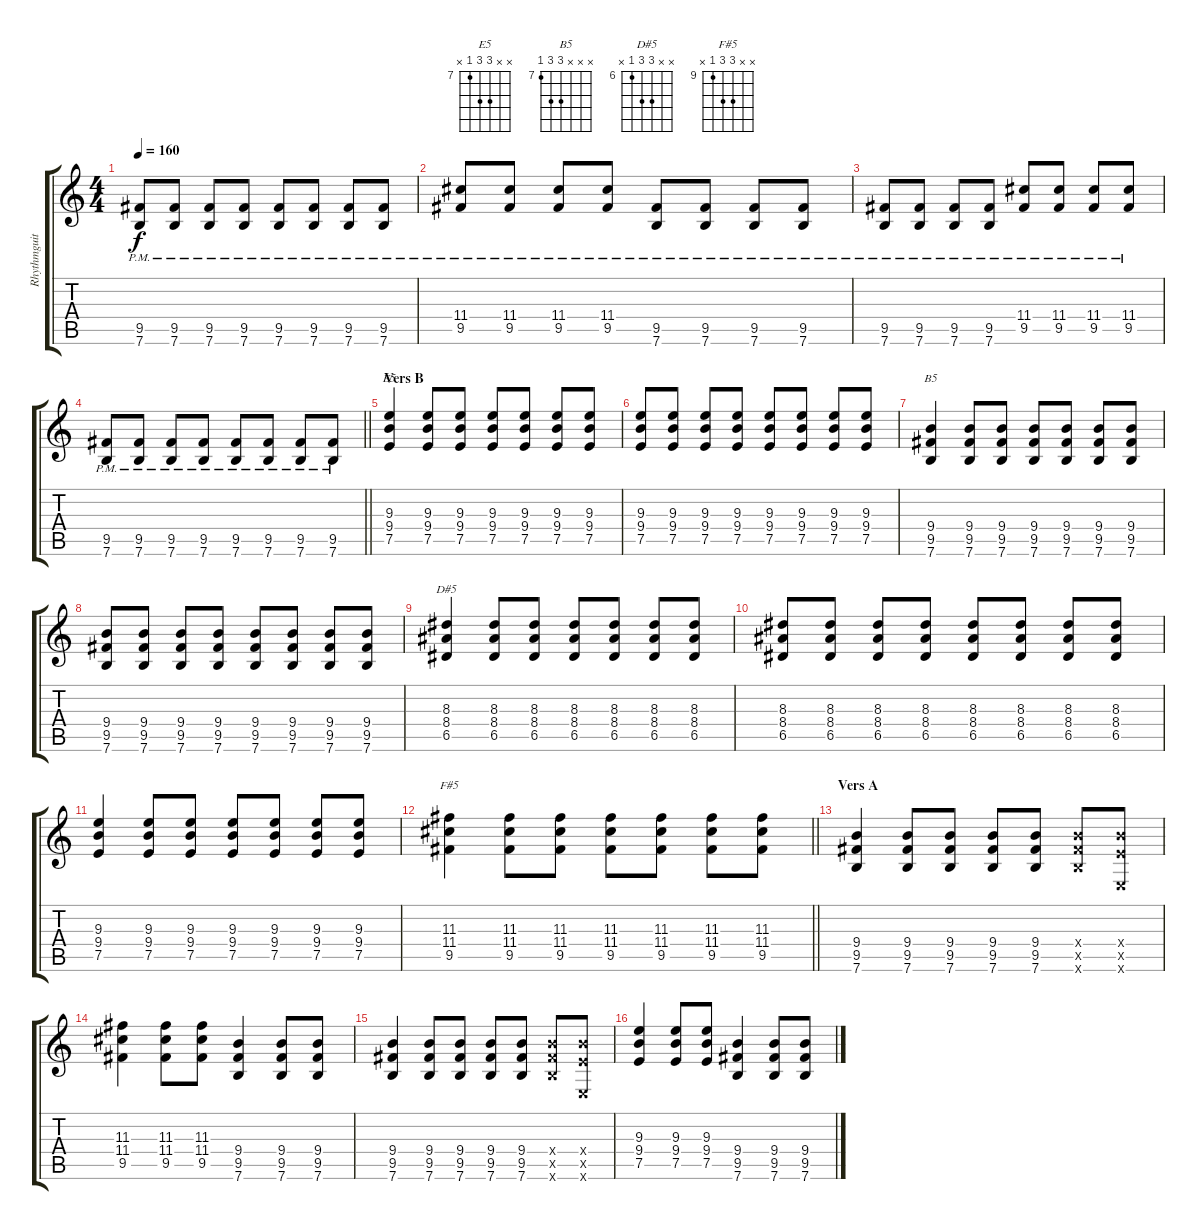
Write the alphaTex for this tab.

\track ("Rhythmguitar" "Rhythmguit") {instrument distortionguitar}
\staff {score tabs}
\tuning (E4 B3 G3 D3 A2 E2) {hide}
\chord ("E5" x x 9 9 7 x) {firstfret 7}
\chord ("B5" x x x 9 9 7) {firstfret 7}
\chord ("D#5" x x 8 8 6 x) {firstfret 6}
\chord ("F#5" x x 11 11 9 x) {firstfret 9}
\ts (4 4)
\tempo 160
\clef g2
\ks c
(9.5{pm} 7.6{pm}).8{dy f} (9.5{pm} 7.6{pm}).8 (9.5{pm} 7.6{pm}).8 (9.5{pm} 7.6{pm}).8 (9.5{pm} 7.6{pm}).8 (9.5{pm} 7.6{pm}).8 (9.5{pm} 7.6{pm}).8 (9.5{pm} 7.6{pm}).8 |
(11.4{pm} 9.5{pm}).8 (11.4{pm} 9.5{pm}).8 (11.4{pm} 9.5{pm}).8 (11.4{pm} 9.5{pm}).8 (9.5{pm} 7.6{pm}).8 (9.5{pm} 7.6{pm}).8 (9.5{pm} 7.6{pm}).8 (9.5{pm} 7.6{pm}).8 |
(9.5{pm} 7.6{pm}).8 (9.5{pm} 7.6{pm}).8 (9.5{pm} 7.6{pm}).8 (9.5{pm} 7.6{pm}).8 (11.4{pm} 9.5{pm}).8 (11.4{pm} 9.5{pm}).8 (11.4{pm} 9.5{pm}).8 (11.4{pm} 9.5{pm}).8 |
\barLineRight lightlight
(9.5{pm} 7.6{pm}).8 (9.5{pm} 7.6{pm}).8 (9.5{pm} 7.6{pm}).8 (9.5{pm} 7.6{pm}).8 (9.5{pm} 7.6{pm}).8 (9.5{pm} 7.6{pm}).8 (9.5{pm} 7.6{pm}).8 (9.5{pm} 7.6{pm}).8 |
\section ("" "Vers B")
(9.3 9.4 7.5).4{ch "E5"} (9.3 9.4 7.5).8 (9.3 9.4 7.5).8 (9.3 9.4 7.5).8 (9.3 9.4 7.5).8 (9.3 9.4 7.5).8 (9.3 9.4 7.5).8 |
(9.3 9.4 7.5).8 (9.3 9.4 7.5).8 (9.3 9.4 7.5).8 (9.3 9.4 7.5).8 (9.3 9.4 7.5).8 (9.3 9.4 7.5).8 (9.3 9.4 7.5).8 (9.3 9.4 7.5).8 |
(9.4 9.5 7.6).4{ch "B5"} (9.4 9.5 7.6).8 (9.4 9.5 7.6).8 (9.4 9.5 7.6).8 (9.4 9.5 7.6).8 (9.4 9.5 7.6).8 (9.4 9.5 7.6).8 |
(9.4 9.5 7.6).8 (9.4 9.5 7.6).8 (9.4 9.5 7.6).8 (9.4 9.5 7.6).8 (9.4 9.5 7.6).8 (9.4 9.5 7.6).8 (9.4 9.5 7.6).8 (9.4 9.5 7.6).8 |
(8.3 8.4 6.5).4{ch "D#5"} (8.3 8.4 6.5).8 (8.3 8.4 6.5).8 (8.3 8.4 6.5).8 (8.3 8.4 6.5).8 (8.3 8.4 6.5).8 (8.3 8.4 6.5).8 |
(8.3 8.4 6.5).8 (8.3 8.4 6.5).8 (8.3 8.4 6.5).8 (8.3 8.4 6.5).8 (8.3 8.4 6.5).8 (8.3 8.4 6.5).8 (8.3 8.4 6.5).8 (8.3 8.4 6.5).8 |
(9.3 9.4 7.5).4 (9.3 9.4 7.5).8 (9.3 9.4 7.5).8 (9.3 9.4 7.5).8 (9.3 9.4 7.5).8 (9.3 9.4 7.5).8 (9.3 9.4 7.5).8 |
\barLineRight lightlight
(11.3 11.4 9.5).4{ch "F#5"} (11.3 11.4 9.5).8 (11.3 11.4 9.5).8 (11.3 11.4 9.5).8 (11.3 11.4 9.5).8 (11.3 11.4 9.5).8 (11.3 11.4 9.5).8 |
\section ("" "Vers A")
(9.4 9.5 7.6).4 (9.4 9.5 7.6).8 (9.4 9.5 7.6).8 (9.4 9.5 7.6).8 (9.4 9.5 7.6).8 (9.4{x} 9.5{x} 7.6{x}).8 (9.4{x} 7.5{x} 0.6{x}).8 |
(11.3 11.4 9.5).4 (11.3 11.4 9.5).8 (11.3 11.4 9.5).8 (9.4 9.5 7.6).4 (9.4 9.5 7.6).8 (9.4 9.5 7.6).8 |
(9.4 9.5 7.6).4 (9.4 9.5 7.6).8 (9.4 9.5 7.6).8 (9.4 9.5 7.6).8 (9.4 9.5 7.6).8 (9.4{x} 9.5{x} 7.6{x}).8 (9.4{x} 7.5{x} 0.6{x}).8 |
(9.3 9.4 7.5).4 (9.3 9.4 7.5).8 (9.3 9.4 7.5).8 (9.4 9.5 7.6).4 (9.4 9.5 7.6).8 (9.4 9.5 7.6).8
